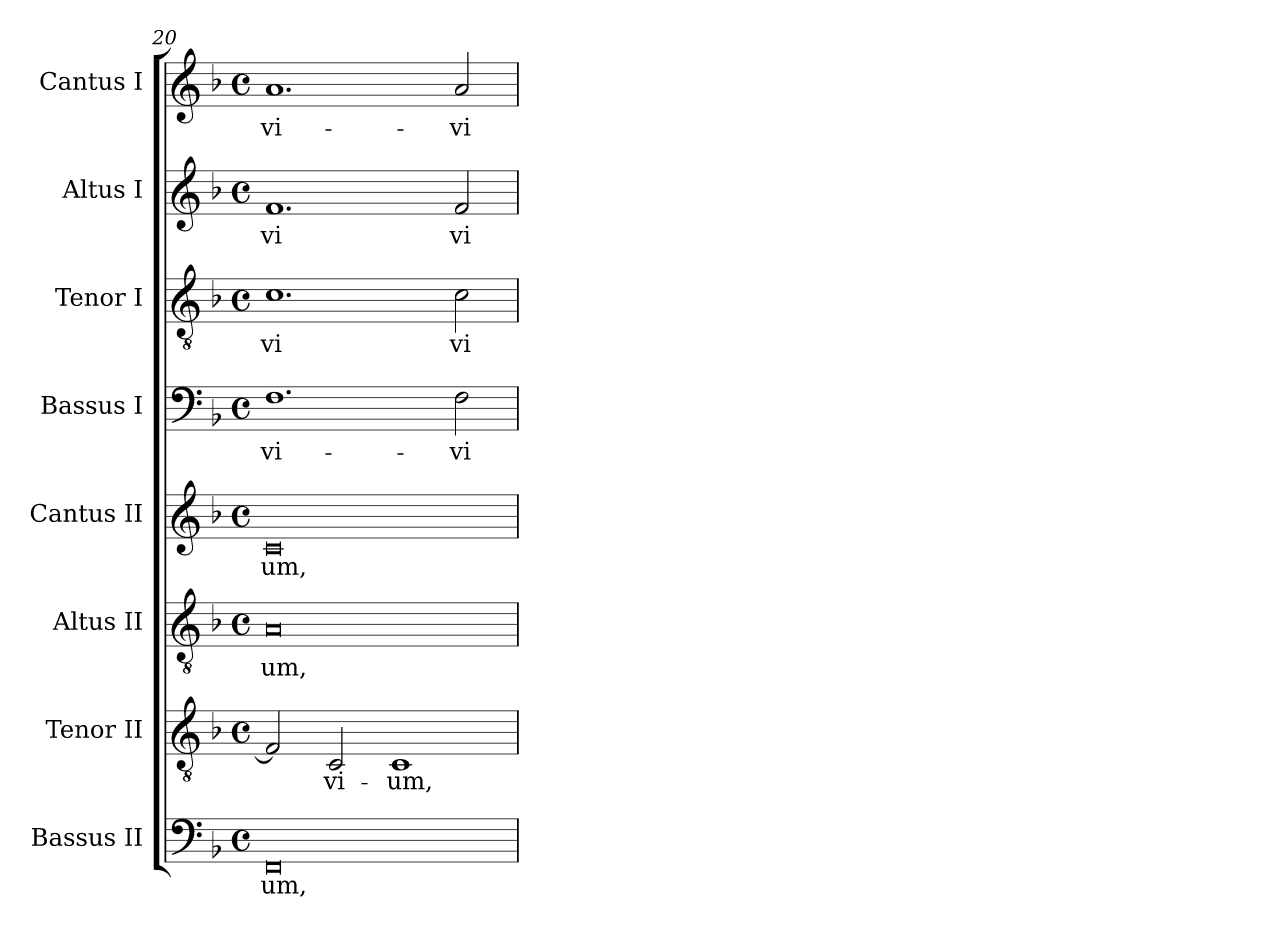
**kern	**text	**kern	**text	**kern	**text	**kern	**text	**kern	**text	**kern	**text	**kern	**text	**kern	**text
*part8	*part8	*part7	*part7	*part6	*part6	*part5	*part5	*part4	*part4	*part3	*part3	*part2	*part2	*part1	*part1
*staff8	*staff8	*staff7	*staff7	*staff6	*staff6	*staff5	*staff5	*staff4	*staff4	*staff3	*staff3	*staff2	*staff2	*staff1	*staff1
*I"Bassus II	*	*I"Tenor II	*	*I"Altus II	*	*I"Cantus II	*	*I"Bassus I	*	*I"Tenor I	*	*I"Altus I	*	*I"Cantus I	*
*clefF4	*	*clefGv2	*	*clefGv2	*	*clefG2	*	*clefF4	*	*clefGv2	*	*clefG2	*	*clefG2	*
*k[b-]	*	*k[b-]	*	*k[b-]	*	*k[b-]	*	*k[b-]	*	*k[b-]	*	*k[b-]	*	*k[b-]	*
*F:	*	*F:	*	*F:	*	*F:	*	*F:	*	*F:	*	*F:	*	*F:	*
*M4/4	*	*M4/4	*	*M4/4	*	*M4/4	*	*M4/4	*	*M4/4	*	*M4/4	*	*M4/4	*
*met(c)	*	*met(c)	*	*met(c)	*	*met(c)	*	*met(c)	*	*met(c)	*	*met(c)	*	*met(c)	*
=20	=20	=20	=20	=20	=20	=20	=20	=20	=20	=20	=20	=20	=20	=20	=20
!	!LO:LY:b:cj	!	!	!	!LO:LY:b:cj	!	!LO:LY:b:cj	!	!LO:LY:b:cj	!	!LO:LY:b:cj	!	!LO:LY:b:cj	!	!LO:LY:b:cj
0FF	um,	2F/]	.	0A	-um,	0c	um,	1.F	-vi-	1.c	vi	1.f	vi	1.a	-vi-
!	!	!	!LO:LY:b:cj	!	!	!	!	!	!	!	!	!	!	!	!
.	.	2C/	-vi-	.	.	.	.	.	.	.	.	.	.	.	.
!	!	!	!LO:LY:b:cj	!	!	!	!	!	!	!	!	!	!	!	!
.	.	1C	-um,	.	.	.	.	.	.	.	.	.	.	.	.
!	!	!	!	!	!	!	!	!	!LO:LY:b:cj	!	!LO:LY:b:cj	!	!LO:LY:b:cj	!	!LO:LY:b:cj
.	.	.	.	.	.	.	.	2F\	-vi-	2c\	vi	2f/	vi	2a/	-vi-
=	=	=	=	=	=	=	=	=	=	=	=	=	=	=	=
*-	*-	*-	*-	*-	*-	*-	*-	*-	*-	*-	*-	*-	*-	*-	*-
